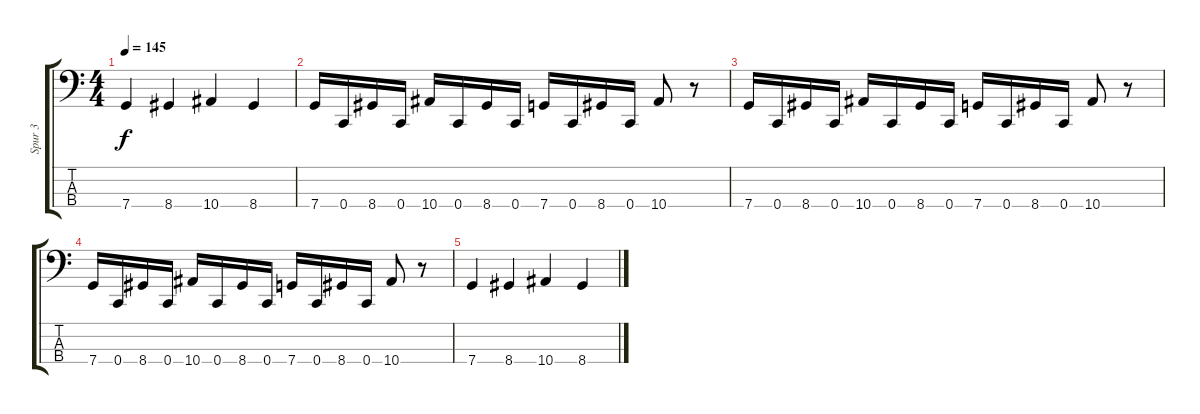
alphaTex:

\track ("Spur 3" "Spur 3") {instrument electricbasspick}
\staff {score tabs}
\tuning (F2 C2 G1 C1) {hide}
\ts (4 4)
\tempo 145
\clef f4
\ks c
7.4.4{dy f} 8.4.4 10.4.4 8.4.4 |
7.4.16 0.4.16 8.4.16 0.4.16 10.4.16 0.4.16 8.4.16 0.4.16 7.4.16 0.4.16 8.4.16 0.4.16 10.4.8 r.8 |
7.4.16 0.4.16 8.4.16 0.4.16 10.4.16 0.4.16 8.4.16 0.4.16 7.4.16 0.4.16 8.4.16 0.4.16 10.4.8 r.8 |
7.4.16 0.4.16 8.4.16 0.4.16 10.4.16 0.4.16 8.4.16 0.4.16 7.4.16 0.4.16 8.4.16 0.4.16 10.4.8 r.8 |
7.4.4 8.4.4 10.4.4 8.4.4
